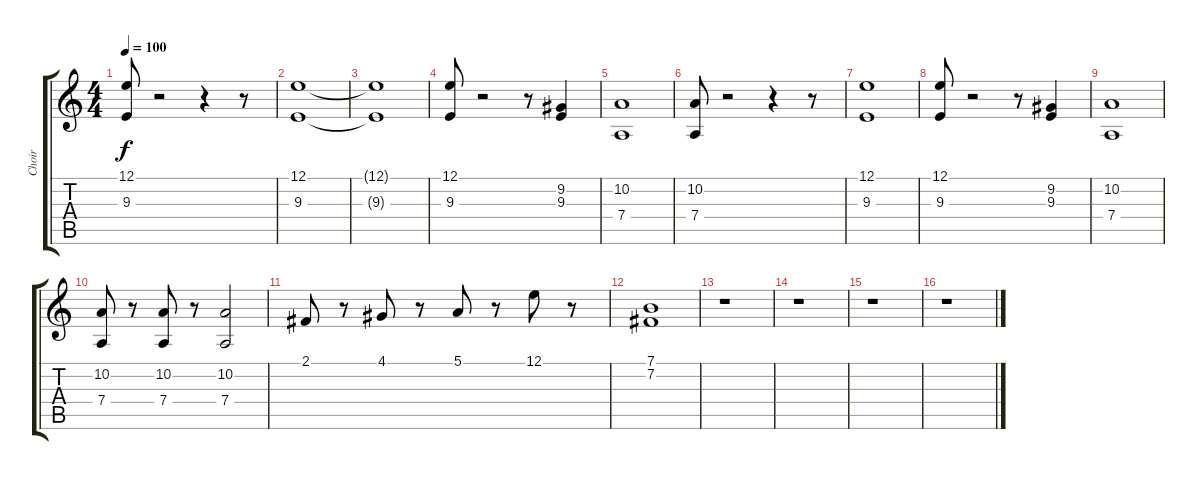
\track ("Choir" "Choir") {instrument choiraahs}
\staff {score tabs}
\tuning (E4 B3 G3 D3 A2 E2) {hide}
\ts (4 4)
\tempo 100
\clef g2
\ks c
(12.1 9.3).8{dy f instrument choiraahs} r.2 r.4 r.8 |
(12.1 9.3).1 |
(12.1{t} 9.3{t}).1 |
(12.1 9.3).8 r.2 r.8 (9.2 9.3).4 |
(10.2 7.4).1 |
(10.2 7.4).8 r.2 r.4 r.8 |
(12.1 9.3).1 |
(12.1 9.3).8 r.2 r.8 (9.2 9.3).4 |
(10.2 7.4).1 |
(10.2 7.4).8 r.8 (10.2 7.4).8 r.8 (10.2 7.4).2 |
2.1.8 r.8 4.1.8 r.8 5.1.8 r.8 12.1.8 r.8 |
(7.1 7.2).1 |
\section ("" "")
r.1 |
r.1 |
r.1 |
r.1
